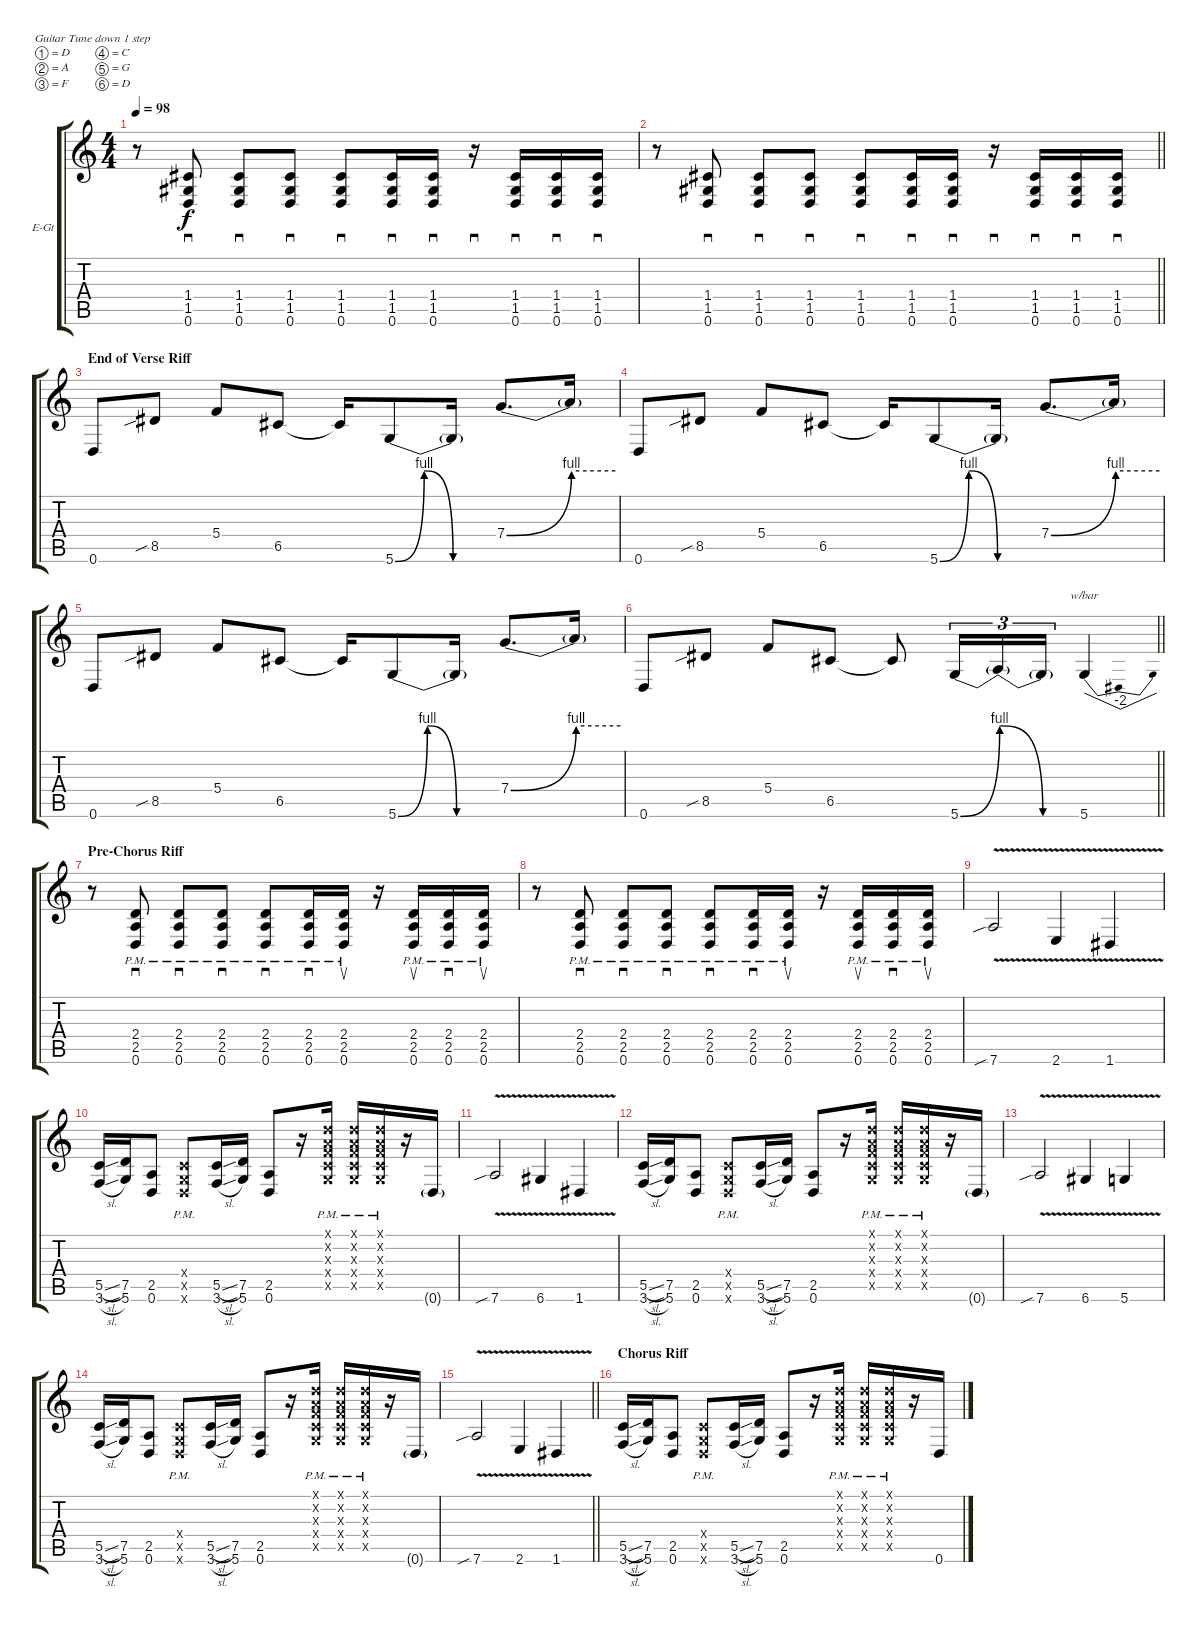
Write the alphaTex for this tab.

\bracketExtendMode groupsimilarinstruments
\firstSystemTrackNameOrientation horizontal
\otherSystemsTrackNameOrientation horizontal
\track ("Dimebag Darrell" "E-Gt") {solo instrument overdrivenguitar}
\staff {score tabs}
\tuning (D4 A3 F3 C3 G2 D2)
\ts (4 4)
\tempo 98
\clef g2
\ks c
r.8{dy f} (1.5 0.6 1.4).8{sd} (1.5 0.6 1.4).8{sd} (1.5 0.6 1.4).8{sd} (1.5 0.6 1.4).8{sd} (1.5 0.6 1.4).16{sd} (1.5 0.6 1.4).16{sd} r.16{sd} (1.5 0.6 1.4).16{sd} (1.5 0.6 1.4).16{sd} (1.5 0.6 1.4).16{sd} |
\barLineRight lightlight
r.8 (1.5 0.6 1.4).8{sd} (1.5 0.6 1.4).8{sd} (1.5 0.6 1.4).8{sd} (1.5 0.6 1.4).8{sd} (1.5 0.6 1.4).16{sd} (1.5 0.6 1.4).16{sd} r.16{sd} (1.5 0.6 1.4).16{sd} (1.5 0.6 1.4).16{sd} (1.5 0.6 1.4).16{sd} |
\section ("" "End of Verse Riff")
0.6.8 8.5{sib}.8 5.4.8 6.5.8 6.5{t}.16 5.6{be (bendrelease 0 0 30 4 30 4 60 0)}.8 5.6{be (hold 0 0 60 0) t}.16 7.4{be (bend 0 0 60 4)}.8{d} 7.4{be (hold 0 4 60 4) t}.16 |
0.6.8 8.5{sib}.8 5.4.8 6.5.8 6.5{t}.16 5.6{be (bendrelease 0 0 30 4 30 4 60 0)}.8 5.6{be (hold 0 0 60 0) t}.16 7.4{be (bend 0 0 60 4)}.8{d} 7.4{be (hold 0 4 60 4) t}.16 |
0.6.8 8.5{sib}.8 5.4.8 6.5.8 6.5{t}.16 5.6{be (bendrelease 0 0 30 4 30 4 60 0)}.8 5.6{be (hold 0 0 60 0) t}.16 7.4{be (bend 0 0 60 4)}.8{d} 7.4{be (hold 0 4 60 4) t}.16 |
\barLineRight lightlight
0.6.8 8.5{sib}.8 5.4.8 6.5.8 6.5{t}.8 5.6{be (bend 0 0 60 4)}.16{tu (3 2)} 5.6{be (release 0 4 60 0) t}.16{tu (3 2)} 5.6{be (hold 0 0 60 0) t}.16{tu (3 2)} 5.6.4{tbe (dip default 0 0 30 -8 60 0)} |
\section ("" "Pre-Chorus Riff")
r.8 (2.4{pm} 2.5{pm} 0.6{pm}).8{sd} (2.4{pm} 2.5{pm} 0.6{pm}).8{sd} (2.4{pm} 2.5{pm} 0.6{pm}).8{sd} (2.4{pm} 2.5{pm} 0.6{pm}).8{sd} (2.4{pm} 2.5{pm} 0.6{pm}).16{sd} (2.4{pm} 2.5{pm} 0.6{pm}).16{su} r.16 (2.4{pm} 2.5{pm} 0.6{pm}).16{su} (2.4{pm} 2.5{pm} 0.6{pm}).16{sd} (2.4{pm} 2.5{pm} 0.6{pm}).16{su} |
r.8 (2.4{pm} 2.5{pm} 0.6{pm}).8{sd} (2.4{pm} 2.5{pm} 0.6{pm}).8{sd} (2.4{pm} 2.5{pm} 0.6{pm}).8{sd} (2.4{pm} 2.5{pm} 0.6{pm}).8{sd} (2.4{pm} 2.5{pm} 0.6{pm}).16{sd} (2.4{pm} 2.5{pm} 0.6{pm}).16{su} r.16 (2.4{pm} 2.5{pm} 0.6{pm}).16{su} (2.4{pm} 2.5{pm} 0.6{pm}).16{sd} (2.4{pm} 2.5{pm} 0.6{pm}).16{su} |
7.6{v sib}.2 2.6{v}.4 1.6{v}.4 |
(5.5{sl} 3.6{sl}).16 (7.5 5.6).16 (2.5 0.6).8 (0.4{pm x} 0.5{pm x} 0.6{pm x}).8 (5.5{sl} 3.6{sl}).16 (7.5 5.6).16 (2.5 0.6).8 r.16 (0.1{x} 0.2{x} 0.3{x} 0.4{pm x} 0.5{pm x}).16 (0.1{x} 0.2{x} 0.3{x} 0.4{pm x} 0.5{pm x}).16 (0.1{x} 0.2{x} 0.3{x} 0.4{pm x} 0.5{pm x}).16 r.16 0.6{g}.16 |
7.6{v sib}.2 6.6{v}.4 1.6{v}.4 |
(5.5{sl} 3.6{sl}).16 (7.5 5.6).16 (2.5 0.6).8 (0.4{pm x} 0.5{pm x} 0.6{pm x}).8 (5.5{sl} 3.6{sl}).16 (7.5 5.6).16 (2.5 0.6).8 r.16 (0.1{x} 0.2{x} 0.3{x} 0.4{pm x} 0.5{pm x}).16 (0.1{x} 0.2{x} 0.3{x} 0.4{pm x} 0.5{pm x}).16 (0.1{x} 0.2{x} 0.3{x} 0.4{pm x} 0.5{pm x}).16 r.16 0.6{g}.16 |
7.6{v sib}.2 6.6{v}.4 5.6{v}.4 |
(5.5{sl} 3.6{sl}).16 (7.5 5.6).16 (2.5 0.6).8 (0.4{pm x} 0.5{pm x} 0.6{pm x}).8 (5.5{sl} 3.6{sl}).16 (7.5 5.6).16 (2.5 0.6).8 r.16 (0.1{x} 0.2{x} 0.3{x} 0.4{pm x} 0.5{pm x}).16 (0.1{x} 0.2{x} 0.3{x} 0.4{pm x} 0.5{pm x}).16 (0.1{x} 0.2{x} 0.3{x} 0.4{pm x} 0.5{pm x}).16 r.16 0.6{g}.16 |
\barLineRight lightlight
7.6{v sib}.2 2.6{v}.4 1.6{v}.4 |
\section ("" "Chorus Riff")
(5.5{sl} 3.6{sl}).16 (7.5 5.6).16 (2.5 0.6).8 (0.4{pm x} 0.5{pm x} 0.6{pm x}).8 (5.5{sl} 3.6{sl}).16 (7.5 5.6).16 (2.5 0.6).8 r.16 (0.1{x} 0.2{x} 0.3{x} 0.4{pm x} 0.5{pm x}).16 (0.1{x} 0.2{x} 0.3{x} 0.4{pm x} 0.5{pm x}).16 (0.1{x} 0.2{x} 0.3{x} 0.4{pm x} 0.5{pm x}).16 r.16 0.6.16
